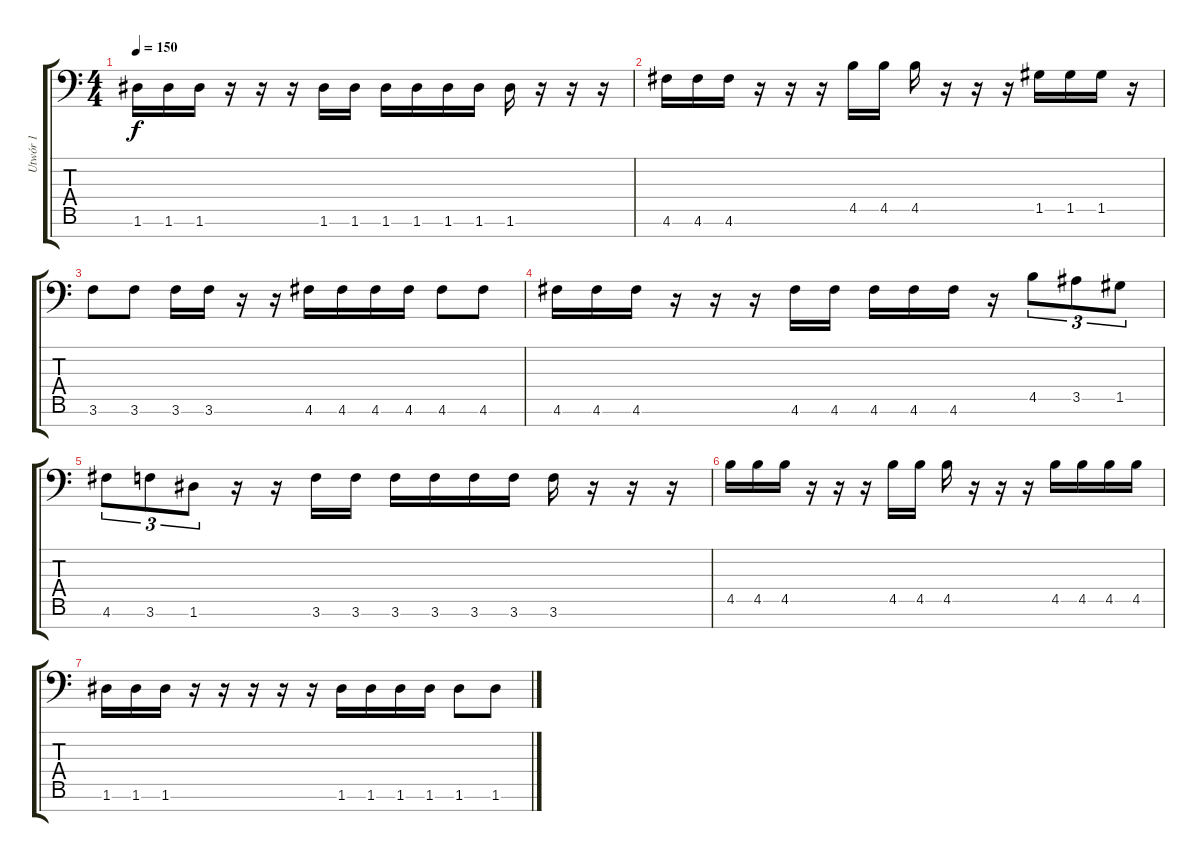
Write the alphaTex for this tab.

\track ("Utwór 1" "Utwór 1") {instrument distortionguitar}
\staff {score tabs}
\tuning (D4 A3 F3 C3 G2 D2 A1) {hide}
\ts (4 4)
\tempo 150
\clef f4
\ks c
1.6.16{dy f} 1.6.16 1.6.16 r.16 r.16 r.16 1.6.16 1.6.16 1.6.16 1.6.16 1.6.16 1.6.16 1.6.16 r.16 r.16 r.16 |
4.6.16 4.6.16 4.6.16 r.16 r.16 r.16 4.5.16 4.5.16 4.5.16 r.16 r.16 r.16 1.5.16 1.5.16 1.5.16 r.16 |
3.6.8 3.6.8 3.6.16 3.6.16 r.16 r.16 4.6.16 4.6.16 4.6.16 4.6.16 4.6.8 4.6.8 |
4.6.16 4.6.16 4.6.16 r.16 r.16 r.16 4.6.16 4.6.16 4.6.16 4.6.16 4.6.16 r.16 4.5.8{tu (3 2)} 3.5.8{tu (3 2)} 1.5.8{tu (3 2)} |
4.6.8{tu (3 2)} 3.6.8{tu (3 2)} 1.6.8{tu (3 2)} r.16 r.16 3.6.16 3.6.16 3.6.16 3.6.16 3.6.16 3.6.16 3.6.16 r.16 r.16 r.16 |
4.5.16 4.5.16 4.5.16 r.16 r.16 r.16 4.5.16 4.5.16 4.5.16 r.16 r.16 r.16 4.5.16 4.5.16 4.5.16 4.5.16 |
1.6.16 1.6.16 1.6.16 r.16 r.16 r.16 r.16 r.16 1.6.16 1.6.16 1.6.16 1.6.16 1.6.8 1.6.8
